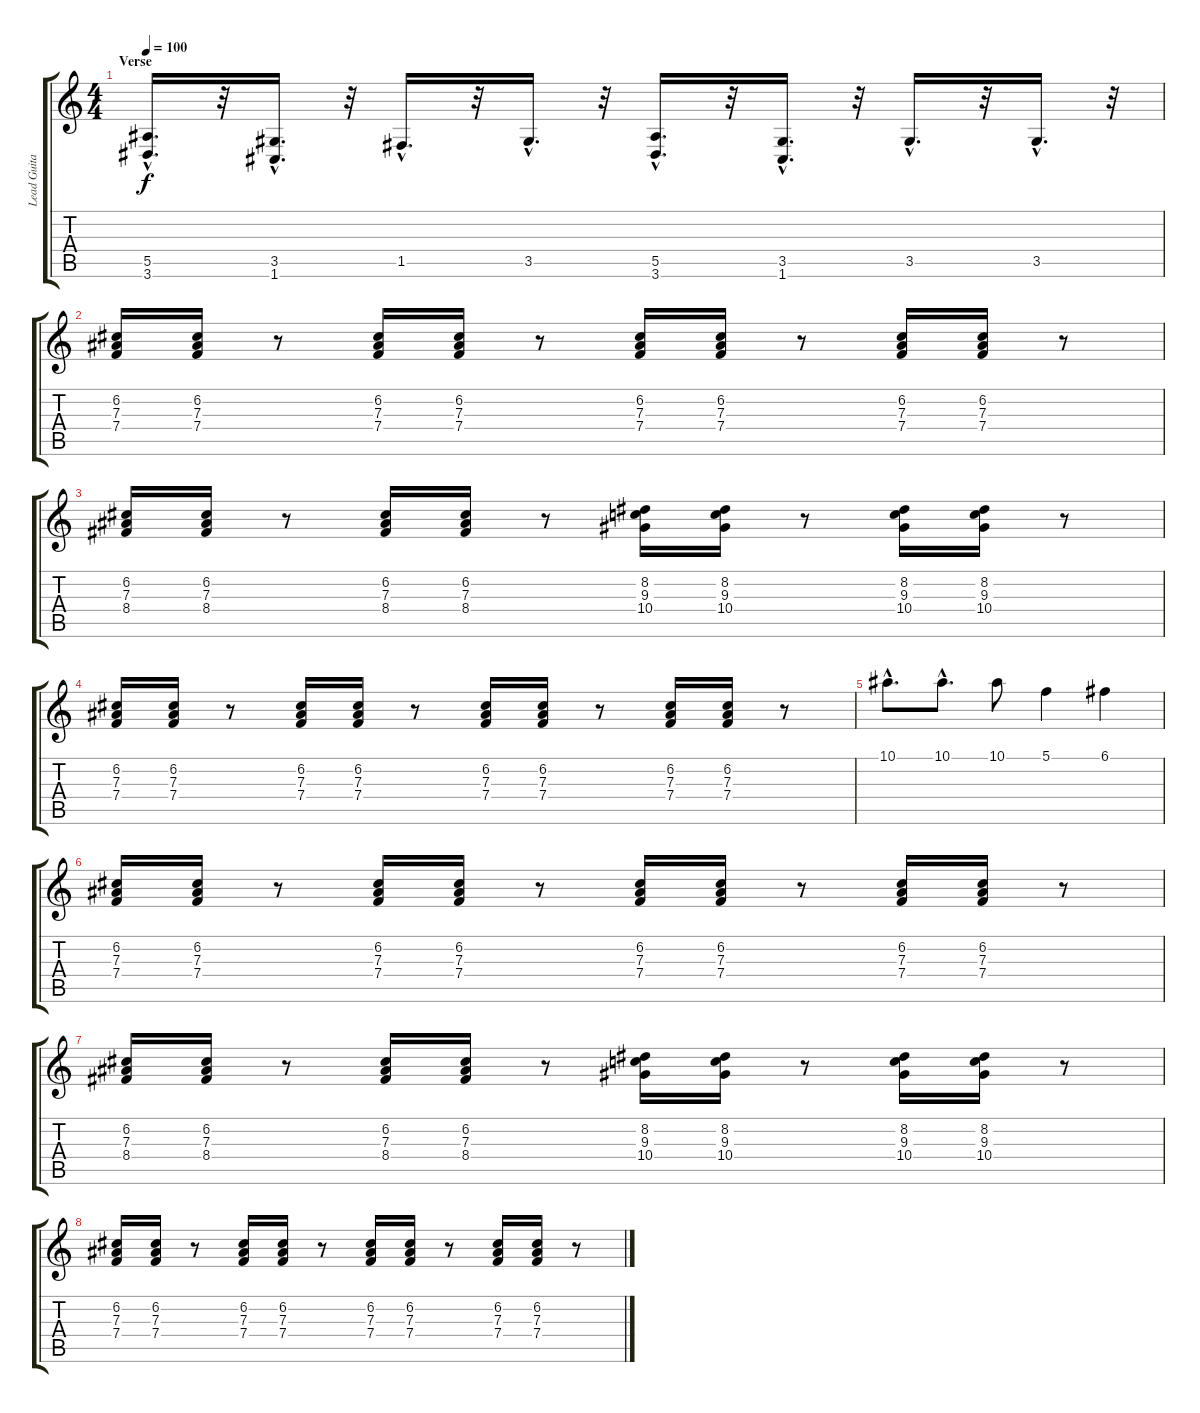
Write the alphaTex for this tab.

\track ("Lead Guitar 2" "Lead Guita") {instrument distortionguitar}
\staff {score tabs}
\tuning (C4 G3 Eb3 Bb2 F2 C2) {hide}
\ts (4 4)
\section ("" "Verse")
\tempo 100
\clef g2
\ks c
(5.5{hac} 3.6{hac}).16{d dy f} r.32 (3.5{hac} 1.6{hac}).16{d} r.32 1.5{hac}.16{d} r.32 3.5{hac}.16{d} r.32 (5.5{hac} 3.6{hac}).16{d} r.32 (3.5{hac} 1.6{hac}).16{d} r.32 3.5{hac}.16{d} r.32 3.5{hac}.16{d} r.32 |
(6.2 7.3 7.4).16{volume 10 balance 8 instrument overdrivenguitar} (6.2 7.3 7.4).16 r.8 (6.2 7.3 7.4).16 (6.2 7.3 7.4).16 r.8 (6.2 7.3 7.4).16 (6.2 7.3 7.4).16 r.8 (6.2 7.3 7.4).16 (6.2 7.3 7.4).16 r.8 |
(6.2 7.3 8.4).16 (6.2 7.3 8.4).16 r.8 (6.2 7.3 8.4).16 (6.2 7.3 8.4).16 r.8 (8.2 9.3 10.4).16 (8.2 9.3 10.4).16 r.8 (8.2 9.3 10.4).16 (8.2 9.3 10.4).16 r.8 |
(6.2 7.3 7.4).16 (6.2 7.3 7.4).16 r.8 (6.2 7.3 7.4).16 (6.2 7.3 7.4).16 r.8 (6.2 7.3 7.4).16 (6.2 7.3 7.4).16 r.8 (6.2 7.3 7.4).16 (6.2 7.3 7.4).16 r.8 |
10.1{hac}.8{d volume 13 instrument distortionguitar} 10.1{hac}.8{d} 10.1.8 5.1.4 6.1.4 |
(6.2 7.3 7.4).16{volume 10 balance 8 instrument overdrivenguitar} (6.2 7.3 7.4).16 r.8 (6.2 7.3 7.4).16 (6.2 7.3 7.4).16 r.8 (6.2 7.3 7.4).16 (6.2 7.3 7.4).16 r.8 (6.2 7.3 7.4).16 (6.2 7.3 7.4).16 r.8 |
(6.2 7.3 8.4).16 (6.2 7.3 8.4).16 r.8 (6.2 7.3 8.4).16 (6.2 7.3 8.4).16 r.8 (8.2 9.3 10.4).16 (8.2 9.3 10.4).16 r.8 (8.2 9.3 10.4).16 (8.2 9.3 10.4).16 r.8 |
(6.2 7.3 7.4).16 (6.2 7.3 7.4).16 r.8 (6.2 7.3 7.4).16 (6.2 7.3 7.4).16 r.8 (6.2 7.3 7.4).16 (6.2 7.3 7.4).16 r.8 (6.2 7.3 7.4).16 (6.2 7.3 7.4).16 r.8
